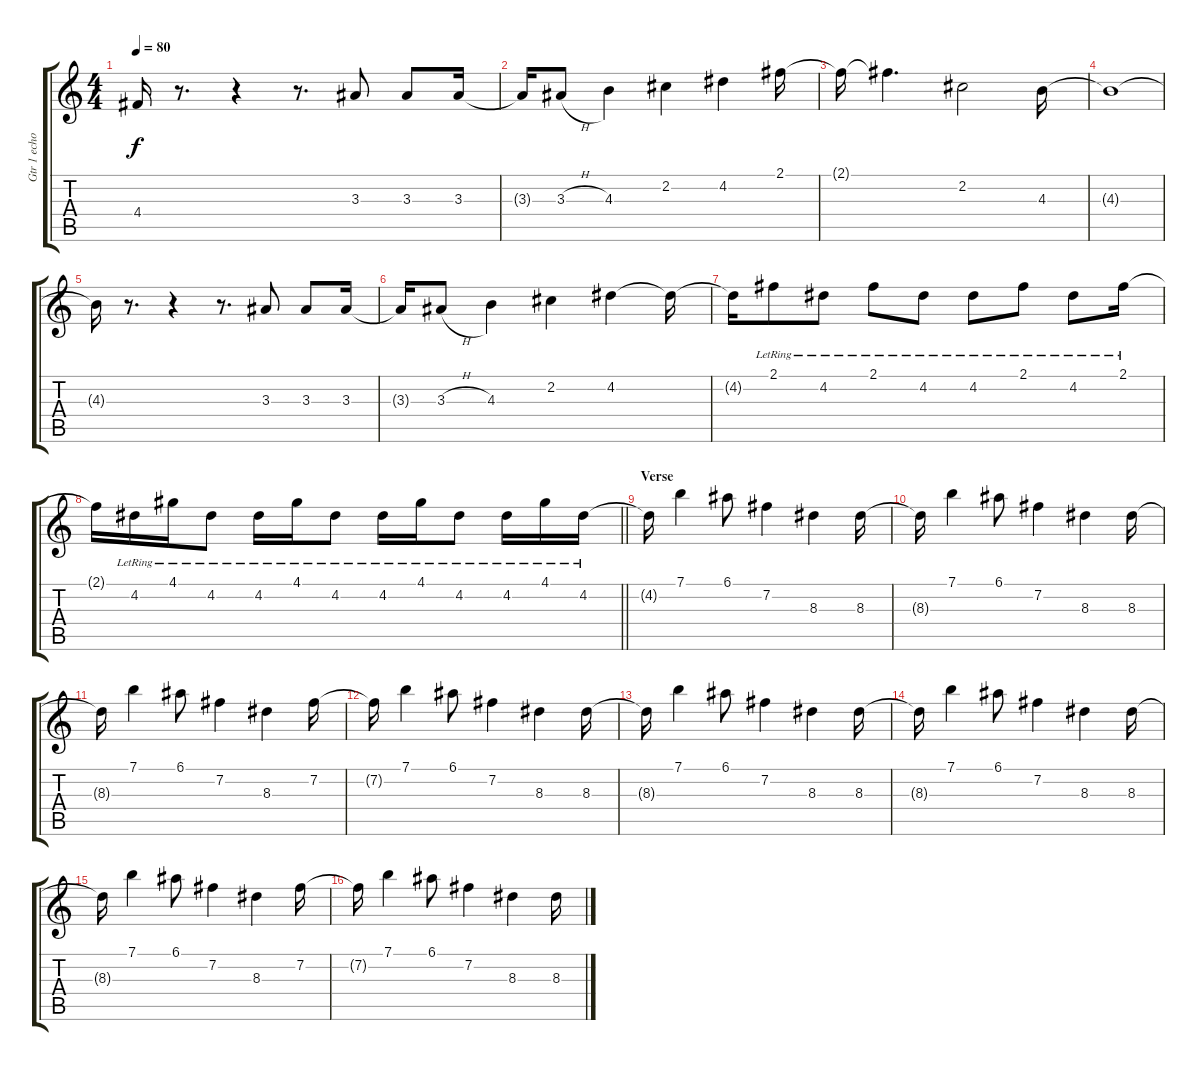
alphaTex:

\track ("Gtr 1 echo" "Gtr 1 echo") {instrument overdrivenguitar}
\staff {score tabs}
\tuning (E4 B3 G3 D3 A2 E2) {hide}
\ts (4 4)
\tempo 80
\clef g2
\ks c
4.4{t}.16{dy f} r.8{d} r.4 r.8{d} 3.3.8 3.3.8 3.3.16 |
3.3{t}.16 3.3{h}.8 4.3.4 2.2.4 4.2.4 2.1.16 |
2.1{t}.16 2.1{t}.4{d} 2.2.2 4.3.16 |
4.3{t}.1 |
4.3{t}.16 r.8{d} r.4 r.8{d} 3.3.8 3.3.8 3.3.16 |
3.3{t}.16 3.3{h}.8 4.3.4 2.2.4 4.2.4 4.2{t}.16 |
4.2{t}.16 2.1{lr}.8 4.2{lr}.8 2.1{lr}.8 4.2{lr}.8 4.2{lr}.8 2.1{lr}.8 4.2{lr}.8 2.1{lr}.16 |
\barLineRight lightlight
2.1{t}.16 4.2{lr}.16 4.1{lr}.16 4.2{lr}.8 4.2{lr}.16 4.1{lr}.16 4.2{lr}.8 4.2{lr}.16 4.1{lr}.16 4.2{lr}.8 4.2{lr}.16 4.1{lr}.16 4.2{lr}.16 |
\section ("" "Verse")
4.2{t}.16 7.1.4 6.1.8 7.2.4 8.3.4 8.3.16 |
8.3{t}.16 7.1.4 6.1.8 7.2.4 8.3.4 8.3.16 |
8.3{t}.16 7.1.4 6.1.8 7.2.4 8.3.4 7.2.16 |
7.2{t}.16 7.1.4 6.1.8 7.2.4 8.3.4 8.3.16 |
8.3{t}.16 7.1.4 6.1.8 7.2.4 8.3.4 8.3.16 |
8.3{t}.16 7.1.4 6.1.8 7.2.4 8.3.4 8.3.16 |
8.3{t}.16 7.1.4 6.1.8 7.2.4 8.3.4 7.2.16 |
7.2{t}.16 7.1.4 6.1.8 7.2.4 8.3.4 8.3.16
